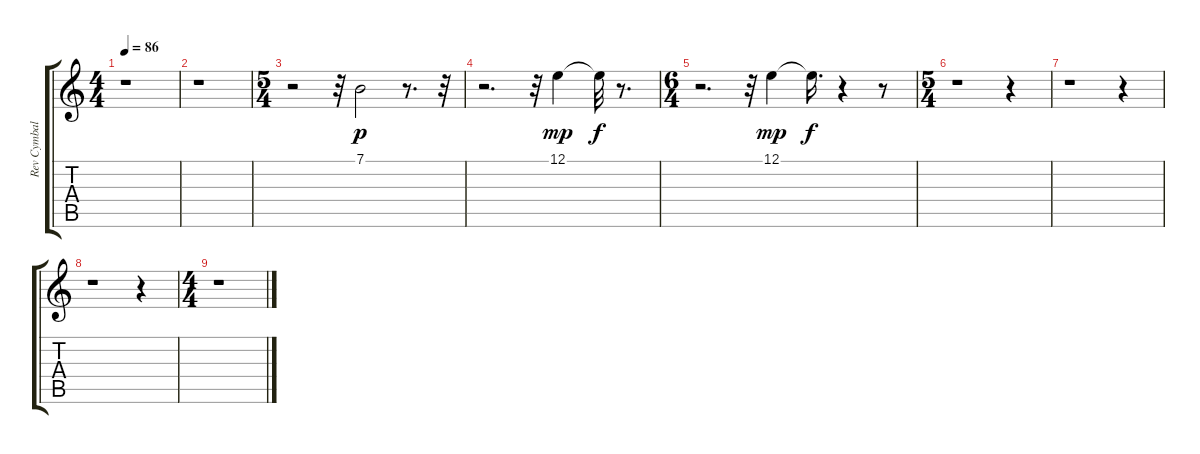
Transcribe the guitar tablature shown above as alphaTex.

\track ("Rev Cymbal" "Rev Cymbal") {instrument reversecymbal}
\staff {score tabs}
\tuning (E4 B3 G3 D3 A2 E2) {hide}
\ts (4 4)
\tempo 86
\clef g2
\ks c
r.1{dy f} |
r.1 |
\ts (5 4)
r.2 r.32 7.1.2{dy p volume 13} r.8{d} r.32 |
r.2{d} r.32 12.1.4{dy mp} 12.1{t}.32{dy f} r.8{d} |
\ts (6 4)
r.2{d} r.32 12.1.4{dy mp} 12.1{t}.16{d dy f} r.4 r.8 |
\ts (5 4)
r.1 r.4 |
r.1 r.4 |
r.1 r.4 |
\ts (4 4)
r.1
